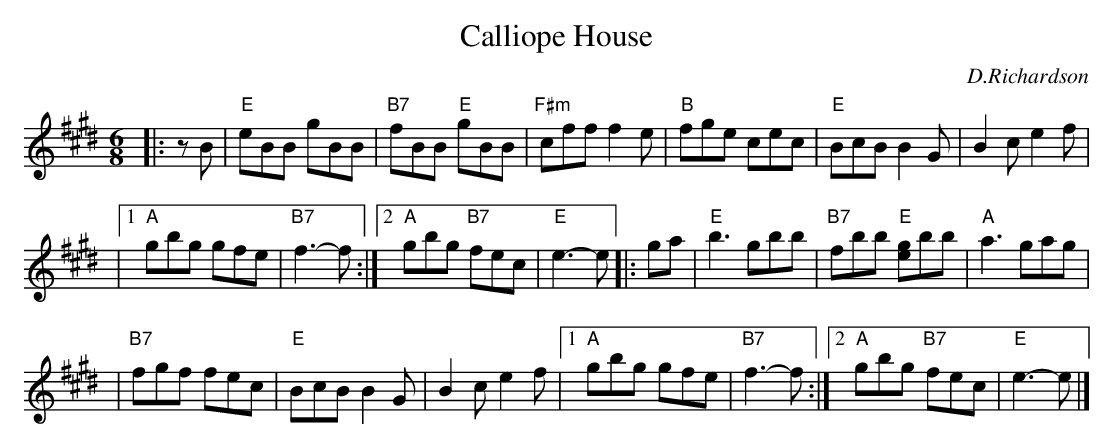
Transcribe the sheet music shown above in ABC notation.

X:1
T: Calliope House
C: D.Richardson
M: 6/8
L: 1/8
K: E
|: zB | "E"eBB gBB | "B7"fBB "E"gBB | "F#m"cff f2e | "B"fge cec | "E"BcB B2G | B2c e2f |
     |1 "A"gbg gfe | "B7"f3- f :|2 "A"gbg "B7"fec | "E"e3- e |: ga | "E"b3 gbb | "B7"fbb "E"[ge]bb | "A"a3 gag |
     | "B7"fgf fec | "E"BcB B2G | B2c e2f |1 "A"gbg gfe | "B7"f3- f :|2 "A"gbg "B7"fec | "E"e3- e |]
